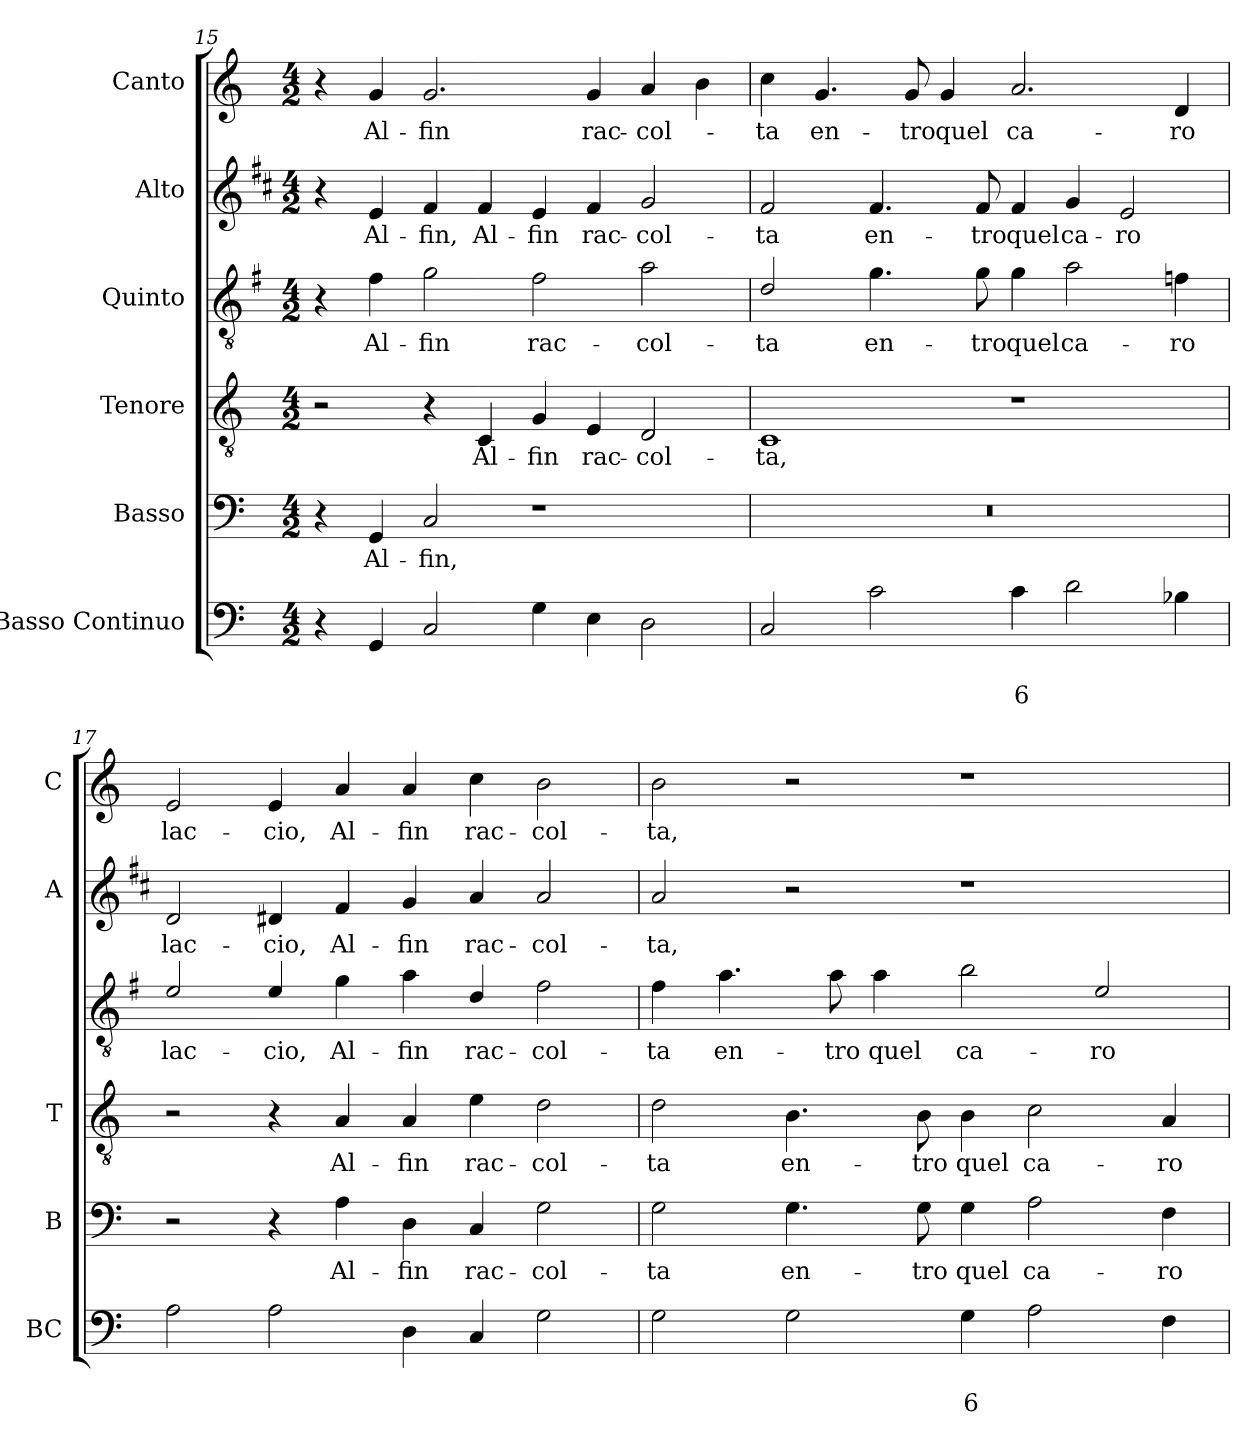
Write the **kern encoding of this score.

**kern	**text	**text	**kern	**text	**kern	**text	**kern	**text	**kern	**text	**kern	**text
*part6	*part6	*part6	*part5	*part5	*part4	*part4	*part3	*part3	*part2	*part2	*part1	*part1
*staff6	*staff6	*staff6	*staff5	*staff5	*staff4	*staff4	*staff3	*staff3	*staff2	*staff2	*staff1	*staff1
*I"Basso Continuo	*	*	*I"Basso	*	*I"Tenore	*	*I"Quinto	*	*I"Alto	*	*I"Canto	*
*I'BC	*	*	*I'B	*	*I'T	*	*	*	*I'A	*	*I'C	*
*clefF4	*	*	*clefF4	*	*clefGv2	*	*clefGv2	*	*clefG2	*	*clefG2	*
*	*	*	*	*	*	*	*ITrd4c7	*	*ITrd1c2	*	*	*
*k[]	*	*	*k[]	*	*k[]	*	*k[]	*	*k[]	*	*k[]	*
*C:	*	*	*C:	*	*C:	*	*C:	*	*C:	*	*C:	*
*M4/2	*	*	*M4/2	*	*M4/2	*	*M4/2	*	*M4/2	*	*M4/2	*
=15	=15	=15	=15	=15	=15	=15	=15	=15	=15	=15	=15	=15
4r	.	.	4r	.	2r	.	4r	.	4r	.	4r	.
!	!	!	!	!LO:LY:b	!	!	!	!LO:LY:b	!	!LO:LY:b	!	!LO:LY:b
4GG/	.	.	4GG/	Al-	.	.	4B\	Al-	4d/	Al-	4g/	Al-
!	!	!	!	!LO:LY:b	!	!	!	!LO:LY:b	!	!LO:LY:b	!	!LO:LY:b
2C/	.	.	2C/	-fin,	4r	.	2c\	-fin	4e/	-fin,	2.g/	-fin
!	!	!	!	!	!	!LO:LY:b	!	!	!	!LO:LY:b	!	!
.	.	.	.	.	4C/	Al-	.	.	4e/	Al-	.	.
!	!	!	!	!	!	!LO:LY:b	!	!LO:LY:b	!	!LO:LY:b	!	!
4G\	.	.	1r	.	4G/	-fin	2B\	rac-	4d/	-fin	.	.
!	!	!	!	!	!	!LO:LY:b	!	!	!	!LO:LY:b	!	!LO:LY:b
4E\	.	.	.	.	4E/	rac-	.	.	4e/	rac-	4g/	rac-
!	!	!	!	!	!	!LO:LY:b	!	!LO:LY:b	!	!LO:LY:b	!	!LO:LY:b
2D\	.	.	.	.	2D/	-col-	2d\	-col-	2f/	-col-	4a/	-col-
.	.	.	.	.	.	.	.	.	.	.	4b\	.
=16	=16	=16	=16	=16	=16	=16	=16	=16	=16	=16	=16	=16
!	!	!	!	!	!	!LO:LY:b	!	!LO:LY:b	!	!LO:LY:b	!	!LO:LY:b
2C/	.	.	0r	.	1C	-ta,	2G/	-ta	2e/	-ta	4cc\	-ta
!	!	!	!	!	!	!	!	!	!	!	!	!LO:LY:b
.	.	.	.	.	.	.	.	.	.	.	4.g/	en-
!	!	!	!	!	!	!	!	!LO:LY:b	!	!LO:LY:b	!	!
2c\	.	.	.	.	.	.	4.c\	en-	4.e/	en-	.	.
!	!	!	!	!	!	!	!	!	!	!	!	!LO:LY:b
.	.	.	.	.	.	.	.	.	.	.	8g/	-tro
!	!	!	!	!	!	!	!	!	!	!	!	!LO:LY:b
.	.	.	.	.	.	.	.	.	.	.	4g/	quel
!	!	!	!	!	!	!	!	!LO:LY:b	!	!LO:LY:b	!	!
.	.	.	.	.	.	.	8c\	-tro	8e/	-tro	.	.
!	!	!LO:LY:b	!	!	!	!	!	!LO:LY:b	!	!LO:LY:b	!	!LO:LY:b
4c\	.	6	.	.	1r	.	4c\	quel	4e/	quel	2.a/	ca-
!	!	!	!	!	!	!	!	!LO:LY:b	!	!LO:LY:b	!	!
2d\	.	.	.	.	.	.	2d\	ca-	4f/	ca-	.	.
!	!	!	!	!	!	!	!	!	!	!LO:LY:b	!	!
.	.	.	.	.	.	.	.	.	2d/	-ro	.	.
!	!	!	!	!	!	!	!	!LO:LY:b	!	!	!	!LO:LY:b
4B-X\	.	.	.	.	.	.	4B-X\	-ro	.	.	4d/	-ro
=17	=17	=17	=17	=17	=17	=17	=17	=17	=17	=17	=17	=17
!	!	!	!	!	!	!	!	!LO:LY:b	!	!LO:LY:b	!	!LO:LY:b
2A\	.	.	2r	.	2r	.	2A/	lac-	2c/	lac-	2e/	lac-
!	!	!	!	!	!	!	!	!LO:LY:b	!	!LO:LY:b	!	!LO:LY:b
2A\	.	.	4r	.	4r	.	4A/	-cio,	4c#X/	-cio,	4e/	-cio,
!	!	!	!	!LO:LY:b	!	!LO:LY:b	!	!LO:LY:b	!	!LO:LY:b	!	!LO:LY:b
.	.	.	4A\	Al-	4A/	Al-	4c\	Al-	4e/	Al-	4a/	Al-
!	!	!	!	!LO:LY:b	!	!LO:LY:b	!	!LO:LY:b	!	!LO:LY:b	!	!LO:LY:b
4D\	.	.	4D\	-fin	4A/	-fin	4d\	-fin	4f/	-fin	4a/	-fin
!	!	!	!	!LO:LY:b	!	!LO:LY:b	!	!LO:LY:b	!	!LO:LY:b	!	!LO:LY:b
4C/	.	.	4C/	rac-	4e\	rac-	4G/	rac-	4g/	rac-	4cc\	rac-
!	!	!	!	!LO:LY:b	!	!LO:LY:b	!	!LO:LY:b	!	!LO:LY:b	!	!LO:LY:b
2G\	.	.	2G\	-col-	2d\	-col-	2B\	-col-	2g/	-col-	2b\	-col-
!!LO:LB:g=z
=18	=18	=18	=18	=18	=18	=18	=18	=18	=18	=18	=18	=18
!	!	!	!	!LO:LY:b	!	!LO:LY:b	!	!LO:LY:b	!	!LO:LY:b	!	!LO:LY:b
2G\	.	.	2G\	-ta	2d\	-ta	4B\	-ta	2g/	-ta,	2b\	-ta,
!	!	!	!	!	!	!	!	!LO:LY:b	!	!	!	!
.	.	.	.	.	.	.	4.d\	en-	.	.	.	.
!	!	!	!	!LO:LY:b	!	!LO:LY:b	!	!	!	!	!	!
2G\	.	.	4.G\	en-	4.B\	en-	.	.	2r	.	2r	.
!	!	!	!	!	!	!	!	!LO:LY:b	!	!	!	!
.	.	.	.	.	.	.	8d\	-tro	.	.	.	.
!	!	!	!	!	!	!	!	!LO:LY:b	!	!	!	!
.	.	.	.	.	.	.	4d\	quel	.	.	.	.
!	!	!	!	!LO:LY:b	!	!LO:LY:b	!	!	!	!	!	!
.	.	.	8G\	-tro	8B\	-tro	.	.	.	.	.	.
!	!	!LO:LY:b	!	!LO:LY:b	!	!LO:LY:b	!	!LO:LY:b	!	!	!	!
4G\	.	6	4G\	quel	4B\	quel	2e\	ca-	1r	.	1r	.
!	!	!	!	!LO:LY:b	!	!LO:LY:b	!	!	!	!	!	!
2A\	.	.	2A\	ca-	2c\	ca-	.	.	.	.	.	.
!	!	!	!	!	!	!	!	!LO:LY:b	!	!	!	!
.	.	.	.	.	.	.	2A/	-ro	.	.	.	.
!	!	!	!	!LO:LY:b	!	!LO:LY:b	!	!	!	!	!	!
4F\	.	.	4F\	-ro	4A/	-ro	.	.	.	.	.	.
=	=	=	=	=	=	=	=	=	=	=	=	=
*-	*-	*-	*-	*-	*-	*-	*-	*-	*-	*-	*-	*-
